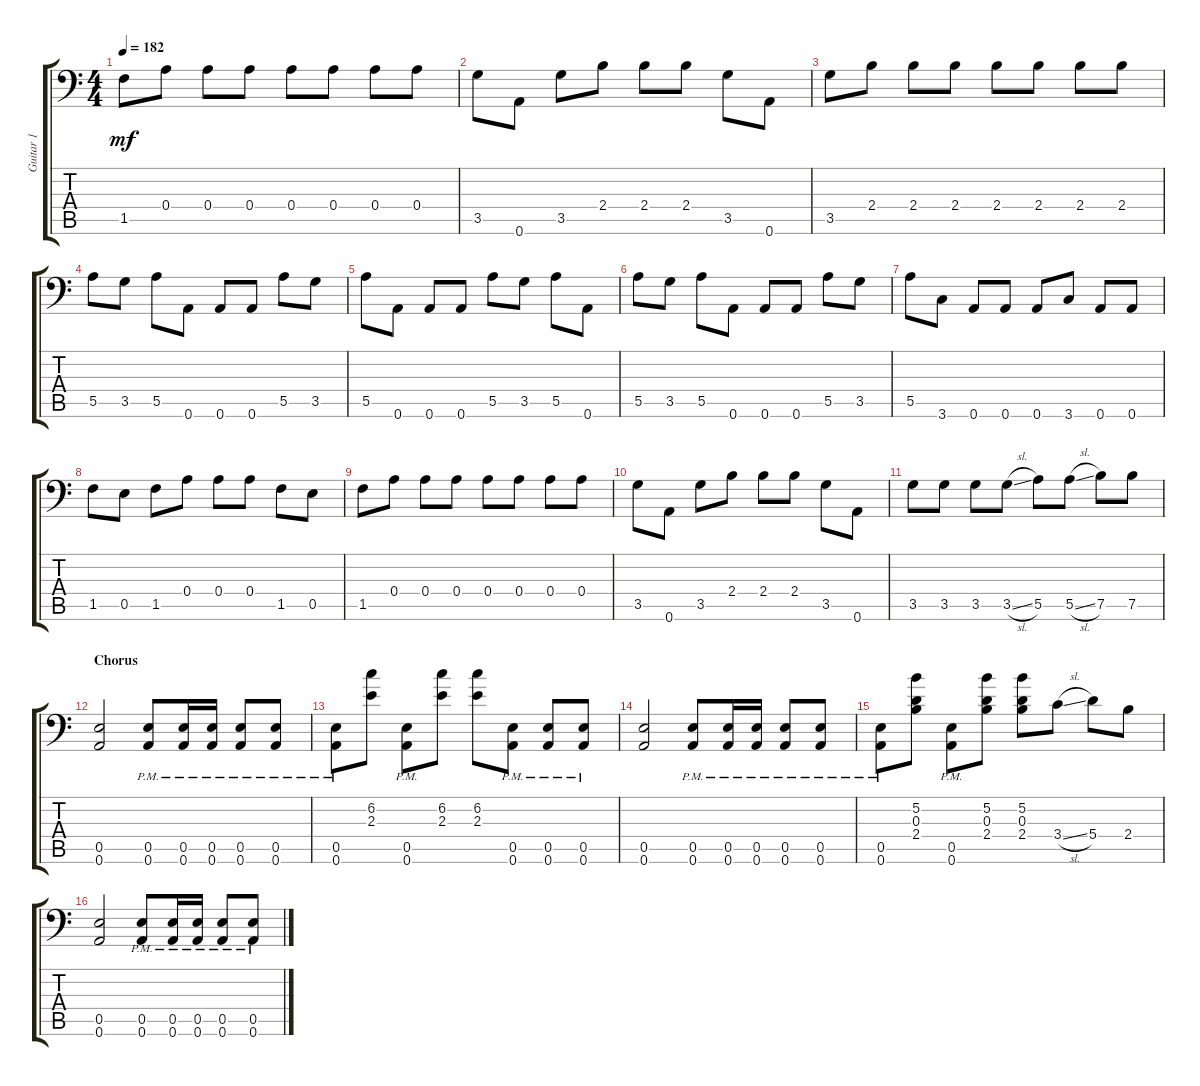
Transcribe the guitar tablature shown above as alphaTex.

\track ("Guitar 1" "Guitar 1") {instrument overdrivenguitar}
\staff {score tabs}
\tuning (B3 Gb3 D3 A2 E2 A1) {hide}
\ts (4 4)
\tempo 182
\clef f4
\ks c
1.5.8{dy mf} 0.4.8 0.4.8 0.4.8 0.4.8 0.4.8 0.4.8 0.4.8 |
3.5.8 0.6.8 3.5.8 2.4.8 2.4.8 2.4.8 3.5.8 0.6.8 |
3.5.8 2.4.8 2.4.8 2.4.8 2.4.8 2.4.8 2.4.8 2.4.8 |
5.5.8 3.5.8 5.5.8 0.6.8 0.6.8 0.6.8 5.5.8 3.5.8 |
5.5.8 0.6.8 0.6.8 0.6.8 5.5.8 3.5.8 5.5.8 0.6.8 |
5.5.8 3.5.8 5.5.8 0.6.8 0.6.8 0.6.8 5.5.8 3.5.8 |
5.5.8 3.6.8 0.6.8 0.6.8 0.6.8 3.6.8 0.6.8 0.6.8 |
1.5.8 0.5.8 1.5.8 0.4.8 0.4.8 0.4.8 1.5.8 0.5.8 |
1.5.8 0.4.8 0.4.8 0.4.8 0.4.8 0.4.8 0.4.8 0.4.8 |
3.5.8 0.6.8 3.5.8 2.4.8 2.4.8 2.4.8 3.5.8 0.6.8 |
3.5.8 3.5.8 3.5.8 3.5{sl}.8 5.5.8 5.5{sl}.8 7.5.8 7.5.8 |
\section ("" "Chorus")
(0.5 0.6).2 (0.5{pm} 0.6{pm}).8 (0.5{pm} 0.6{pm}).16 (0.5{pm} 0.6{pm}).16 (0.5{pm} 0.6{pm}).8 (0.5{pm} 0.6{pm}).8 |
(0.5{pm} 0.6{pm}).8 (6.2 2.3).8 (0.5{pm} 0.6{pm}).8 (6.2 2.3).8 (6.2 2.3).8 (0.5{pm} 0.6{pm}).8 (0.5{pm} 0.6{pm}).8 (0.5{pm} 0.6{pm}).8 |
(0.5 0.6).2 (0.5{pm} 0.6{pm}).8 (0.5{pm} 0.6{pm}).16 (0.5{pm} 0.6{pm}).16 (0.5{pm} 0.6{pm}).8 (0.5{pm} 0.6{pm}).8 |
(0.5{pm} 0.6{pm}).8 (5.2 0.3 2.4).8 (0.5{pm} 0.6{pm}).8 (5.2 0.3 2.4).8 (5.2 0.3 2.4).8 3.4{sl}.8 5.4.8 2.4.8 |
(0.5 0.6).2 (0.5{pm} 0.6{pm}).8 (0.5{pm} 0.6{pm}).16 (0.5{pm} 0.6{pm}).16 (0.5{pm} 0.6{pm}).8 (0.5{pm} 0.6{pm}).8
